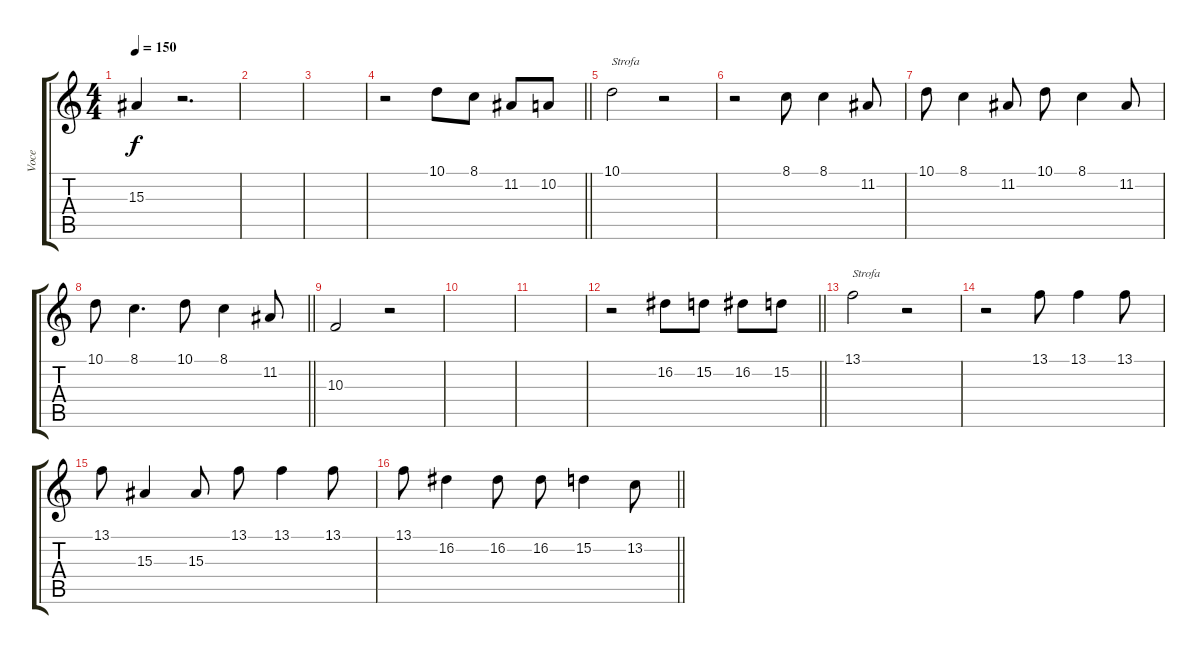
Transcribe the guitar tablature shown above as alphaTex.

\track ("Voce" "Voce") {instrument lead1square}
\staff {score tabs}
\tuning (E4 B3 G3 D3 A2 E2) {hide}
\ts (4 4)
\tempo 150
\clef g2
\ks c
15.3{t}.4{dy f} r.2{d} |
|
|
\barLineRight lightlight
r.2 10.1.8 8.1.8 11.2.8 10.2.8 |
10.1.2{txt "Strofa"} r.2 |
r.2 8.1.8 8.1.4 11.2.8 |
10.1.8 8.1.4 11.2.8 10.1.8 8.1.4 11.2.8 |
\barLineRight lightlight
10.1.8 8.1.4{d} 10.1.8 8.1.4 11.2.8 |
10.3.2 r.2 |
|
|
\barLineRight lightlight
r.2 16.2.8 15.2.8 16.2.8 15.2.8 |
13.1.2{txt "Strofa"} r.2 |
r.2 13.1.8 13.1.4 13.1.8 |
13.1.8 15.3.4 15.3.8 13.1.8 13.1.4 13.1.8 |
\barLineRight lightlight
13.1.8 16.2.4 16.2.8 16.2.8 15.2.4 13.2.8
